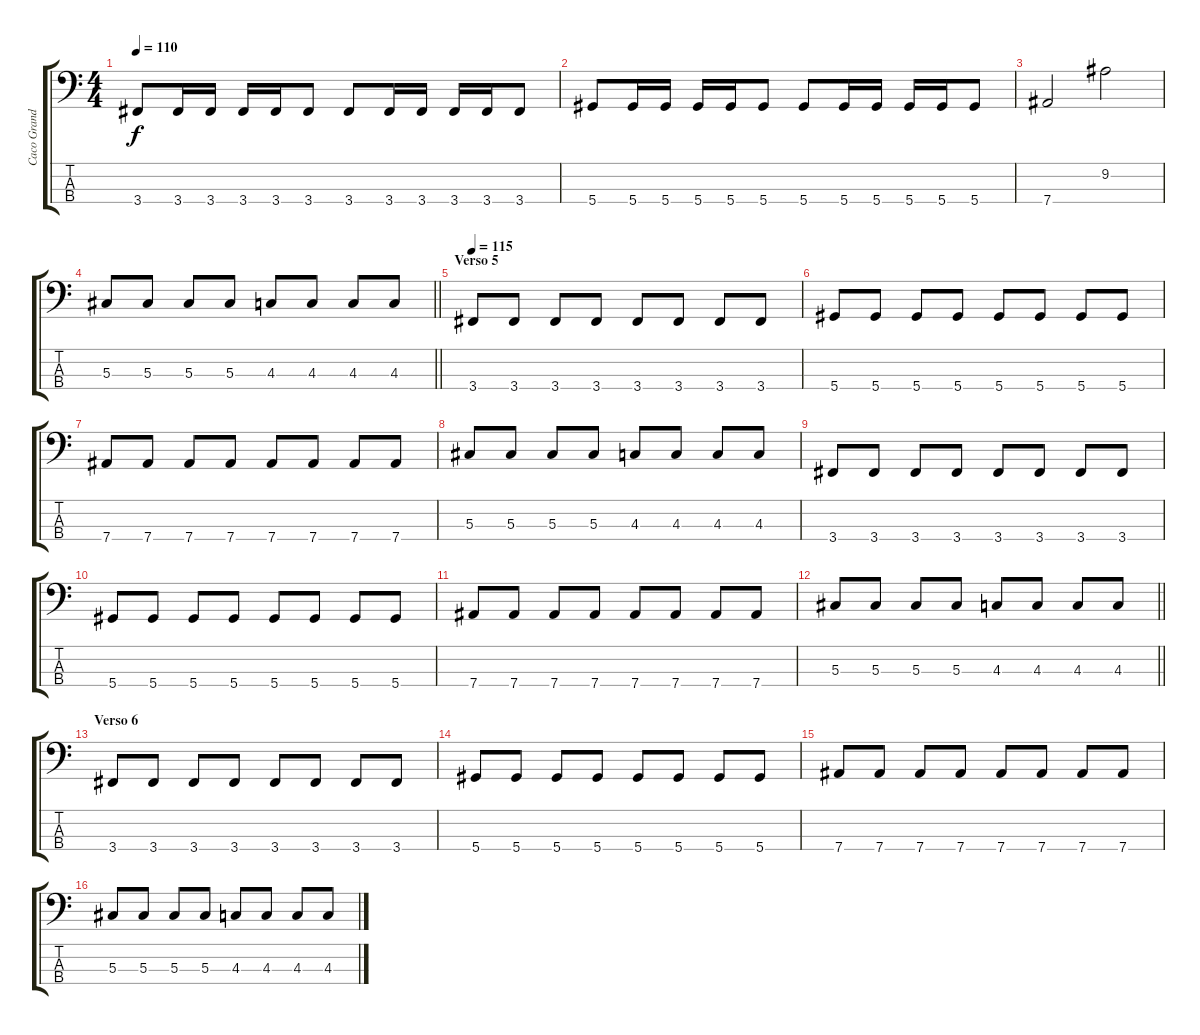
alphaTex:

\track ("Caco Grandino - Baixo" "Caco Grand") {instrument electricbasspick}
\staff {score tabs}
\tuning (Gb2 Db2 Ab1 Eb1) {hide}
\ts (4 4)
\tempo 110
\clef f4
\ks c
3.4.8{dy f} 3.4.16 3.4.16 3.4.16 3.4.16 3.4.8 3.4.8 3.4.16 3.4.16 3.4.16 3.4.16 3.4.8 |
5.4.8 5.4.16 5.4.16 5.4.16 5.4.16 5.4.8 5.4.8 5.4.16 5.4.16 5.4.16 5.4.16 5.4.8 |
7.4.2 9.2.2 |
\barLineRight lightlight
5.3.8 5.3.8 5.3.8 5.3.8 4.3.8 4.3.8 4.3.8 4.3.8 |
\section ("" "Verso 5")
\tempo 115
3.4.8 3.4.8 3.4.8 3.4.8 3.4.8 3.4.8 3.4.8 3.4.8 |
5.4.8 5.4.8 5.4.8 5.4.8 5.4.8 5.4.8 5.4.8 5.4.8 |
7.4.8 7.4.8 7.4.8 7.4.8 7.4.8 7.4.8 7.4.8 7.4.8 |
5.3.8 5.3.8 5.3.8 5.3.8 4.3.8 4.3.8 4.3.8 4.3.8 |
3.4.8 3.4.8 3.4.8 3.4.8 3.4.8 3.4.8 3.4.8 3.4.8 |
5.4.8 5.4.8 5.4.8 5.4.8 5.4.8 5.4.8 5.4.8 5.4.8 |
7.4.8 7.4.8 7.4.8 7.4.8 7.4.8 7.4.8 7.4.8 7.4.8 |
\barLineRight lightlight
5.3.8 5.3.8 5.3.8 5.3.8 4.3.8 4.3.8 4.3.8 4.3.8 |
\section ("" "Verso 6")
3.4.8 3.4.8 3.4.8 3.4.8 3.4.8 3.4.8 3.4.8 3.4.8 |
5.4.8 5.4.8 5.4.8 5.4.8 5.4.8 5.4.8 5.4.8 5.4.8 |
7.4.8 7.4.8 7.4.8 7.4.8 7.4.8 7.4.8 7.4.8 7.4.8 |
5.3.8 5.3.8 5.3.8 5.3.8 4.3.8 4.3.8 4.3.8 4.3.8
